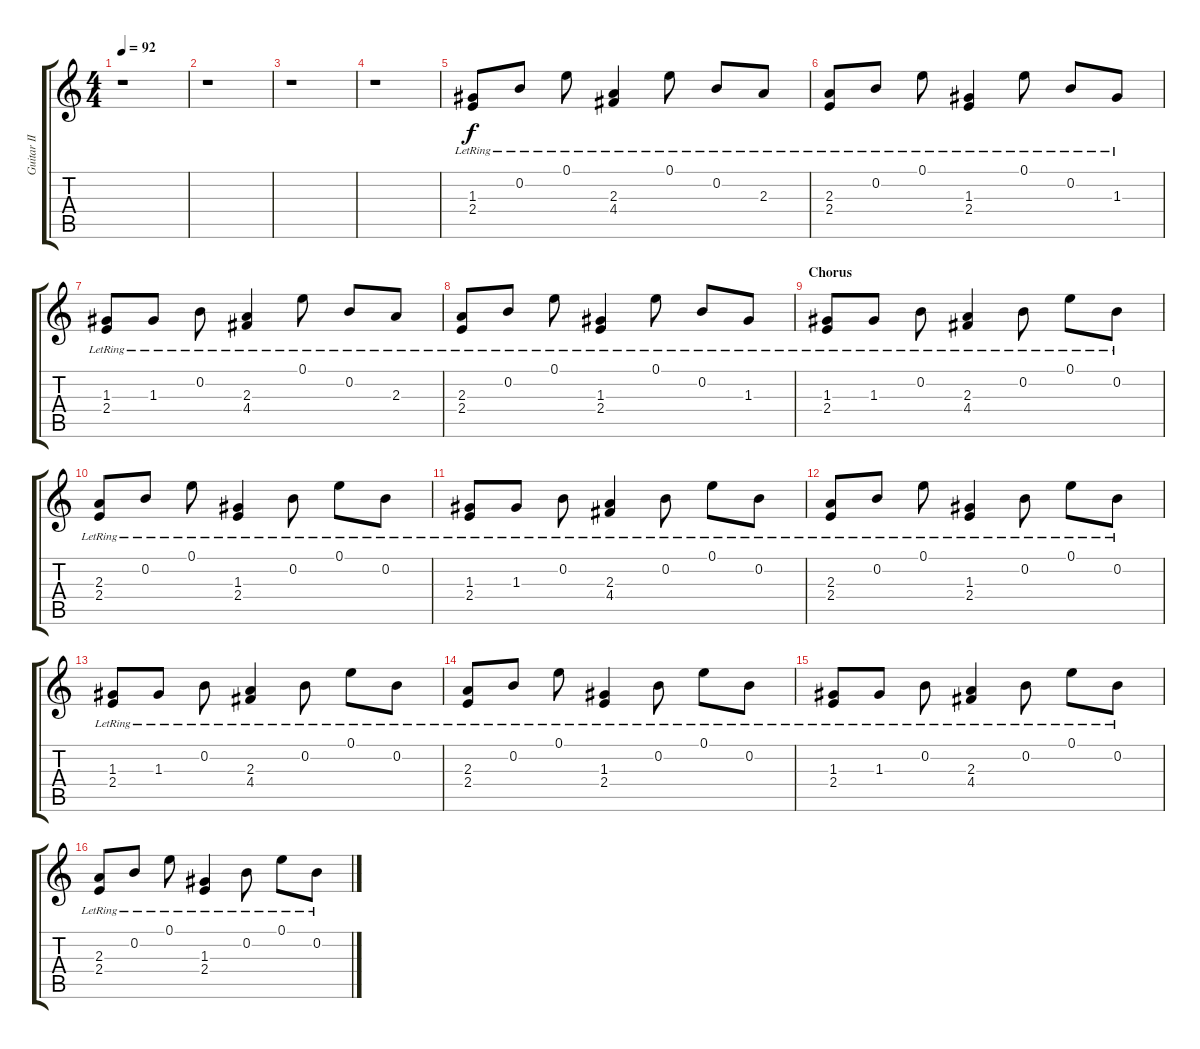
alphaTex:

\track ("Guitar II" "Guitar II") {instrument acousticguitarsteel}
\staff {score tabs}
\tuning (E4 B3 G3 D3 A2 E2) {hide}
\ts (4 4)
\tempo 92
\clef g2
\ks c
r.1{dy f instrument acousticguitarsteel} |
r.1 |
r.1 |
r.1 |
(1.3{lr} 2.4{lr}).8 0.2{lr}.8 0.1{lr}.8 (2.3{lr} 4.4{lr}).4 0.1{lr}.8 0.2{lr}.8 2.3{lr}.8 |
(2.3{lr} 2.4{lr}).8 0.2{lr}.8 0.1{lr}.8 (1.3{lr} 2.4{lr}).4 0.1{lr}.8 0.2{lr}.8 1.3{lr}.8 |
(1.3{lr} 2.4{lr}).8 1.3{lr}.8 0.2{lr}.8 (2.3{lr} 4.4{lr}).4 0.1{lr}.8 0.2{lr}.8 2.3{lr}.8 |
(2.3{lr} 2.4{lr}).8 0.2{lr}.8 0.1{lr}.8 (1.3{lr} 2.4{lr}).4 0.1{lr}.8 0.2{lr}.8 1.3{lr}.8 |
\section ("" "Chorus")
(1.3{lr} 2.4{lr}).8 1.3{lr}.8 0.2{lr}.8 (2.3{lr} 4.4{lr}).4 0.2{lr}.8 0.1{lr}.8 0.2{lr}.8 |
(2.3{lr} 2.4{lr}).8 0.2{lr}.8 0.1{lr}.8 (1.3{lr} 2.4{lr}).4 0.2{lr}.8 0.1{lr}.8 0.2{lr}.8 |
(1.3{lr} 2.4{lr}).8 1.3{lr}.8 0.2{lr}.8 (2.3{lr} 4.4{lr}).4 0.2{lr}.8 0.1{lr}.8 0.2{lr}.8 |
(2.3{lr} 2.4{lr}).8 0.2{lr}.8 0.1{lr}.8 (1.3{lr} 2.4{lr}).4 0.2{lr}.8 0.1{lr}.8 0.2{lr}.8 |
(1.3{lr} 2.4{lr}).8 1.3{lr}.8 0.2{lr}.8 (2.3{lr} 4.4{lr}).4 0.2{lr}.8 0.1{lr}.8 0.2{lr}.8 |
(2.3{lr} 2.4{lr}).8 0.2{lr}.8 0.1{lr}.8 (1.3{lr} 2.4{lr}).4 0.2{lr}.8 0.1{lr}.8 0.2{lr}.8 |
(1.3{lr} 2.4{lr}).8 1.3{lr}.8 0.2{lr}.8 (2.3{lr} 4.4{lr}).4 0.2{lr}.8 0.1{lr}.8 0.2{lr}.8 |
(2.3{lr} 2.4{lr}).8 0.2{lr}.8 0.1{lr}.8 (1.3{lr} 2.4{lr}).4 0.2{lr}.8 0.1{lr}.8 0.2{lr}.8
